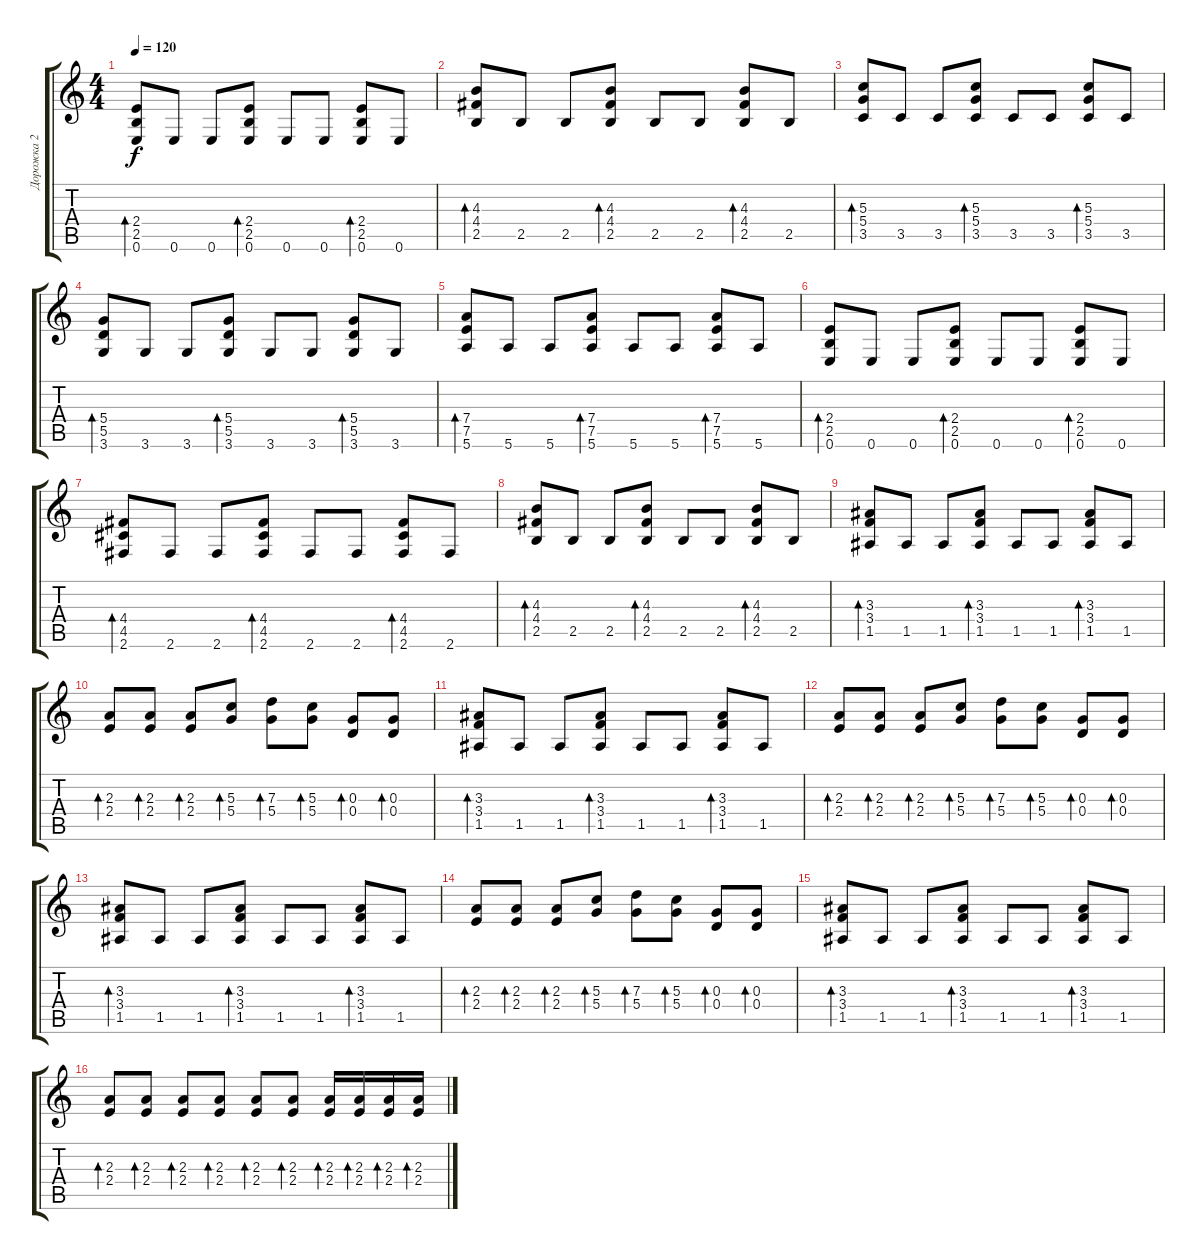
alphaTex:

\track ("Дорожка 2" "Дорожка 2") {instrument acousticguitarsteel}
\staff {score tabs}
\tuning (E4 B3 G3 D3 A2 E2) {hide}
\ts (4 4)
\tempo 120
\clef g2
\ks c
(2.4 2.5 0.6).8{bd 120 dy f} 0.6.8 0.6.8 (2.4 2.5 0.6).8{bd 120} 0.6.8 0.6.8 (2.4 2.5 0.6).8{bd 120} 0.6.8 |
(4.3 4.4 2.5).8{bd 120} 2.5.8 2.5.8 (4.3 4.4 2.5).8{bd 120} 2.5.8 2.5.8 (4.3 4.4 2.5).8{bd 120} 2.5.8 |
(5.3 5.4 3.5).8{bd 120} 3.5.8 3.5.8 (5.3 5.4 3.5).8{bd 120} 3.5.8 3.5.8 (5.3 5.4 3.5).8{bd 120} 3.5.8 |
(5.4 5.5 3.6).8{bd 120} 3.6.8 3.6.8 (5.4 5.5 3.6).8{bd 120} 3.6.8 3.6.8 (5.4 5.5 3.6).8{bd 120} 3.6.8 |
(7.4 7.5 5.6).8{bd 120} 5.6.8 5.6.8 (7.4 7.5 5.6).8{bd 120} 5.6.8 5.6.8 (7.4 7.5 5.6).8{bd 120} 5.6.8 |
(2.4 2.5 0.6).8{bd 120} 0.6.8 0.6.8 (2.4 2.5 0.6).8{bd 120} 0.6.8 0.6.8 (2.4 2.5 0.6).8{bd 120} 0.6.8 |
(4.4 4.5 2.6).8{bd 120} 2.6.8 2.6.8 (4.4 4.5 2.6).8{bd 120} 2.6.8 2.6.8 (4.4 4.5 2.6).8{bd 120} 2.6.8 |
(4.3 4.4 2.5).8{bd 120} 2.5.8 2.5.8 (4.3 4.4 2.5).8{bd 120} 2.5.8 2.5.8 (4.3 4.4 2.5).8{bd 120} 2.5.8 |
(3.3 3.4 1.5).8{bd 120} 1.5.8 1.5.8 (3.3 3.4 1.5).8{bd 120} 1.5.8 1.5.8 (3.3 3.4 1.5).8{bd 120} 1.5.8 |
(2.3 2.4).8{bd 480} (2.3 2.4).8{bd 480} (2.3 2.4).8{bd 480} (5.3 5.4).8{bd 480} (7.3 5.4).8{bd 480} (5.3 5.4).8{bd 480} (0.3 0.4).8{bd 480} (0.3 0.4).8{bd 480} |
(3.3 3.4 1.5).8{bd 120} 1.5.8 1.5.8 (3.3 3.4 1.5).8{bd 120} 1.5.8 1.5.8 (3.3 3.4 1.5).8{bd 120} 1.5.8 |
(2.3 2.4).8{bd 480} (2.3 2.4).8{bd 480} (2.3 2.4).8{bd 480} (5.3 5.4).8{bd 480} (7.3 5.4).8{bd 480} (5.3 5.4).8{bd 480} (0.3 0.4).8{bd 480} (0.3 0.4).8{bd 480} |
(3.3 3.4 1.5).8{bd 120} 1.5.8 1.5.8 (3.3 3.4 1.5).8{bd 120} 1.5.8 1.5.8 (3.3 3.4 1.5).8{bd 120} 1.5.8 |
(2.3 2.4).8{bd 480} (2.3 2.4).8{bd 480} (2.3 2.4).8{bd 480} (5.3 5.4).8{bd 480} (7.3 5.4).8{bd 480} (5.3 5.4).8{bd 480} (0.3 0.4).8{bd 480} (0.3 0.4).8{bd 480} |
(3.3 3.4 1.5).8{bd 120} 1.5.8 1.5.8 (3.3 3.4 1.5).8{bd 120} 1.5.8 1.5.8 (3.3 3.4 1.5).8{bd 120} 1.5.8 |
(2.3 2.4).8{bd 480} (2.3 2.4).8{bd 480} (2.3 2.4).8{bd 480} (2.3 2.4).8{bd 480} (2.3 2.4).8{bd 480} (2.3 2.4).8{bd 480} (2.3 2.4).16{bd 480} (2.3 2.4).16{bd 480} (2.3 2.4).16{bd 480} (2.3 2.4).16{bd 480}
